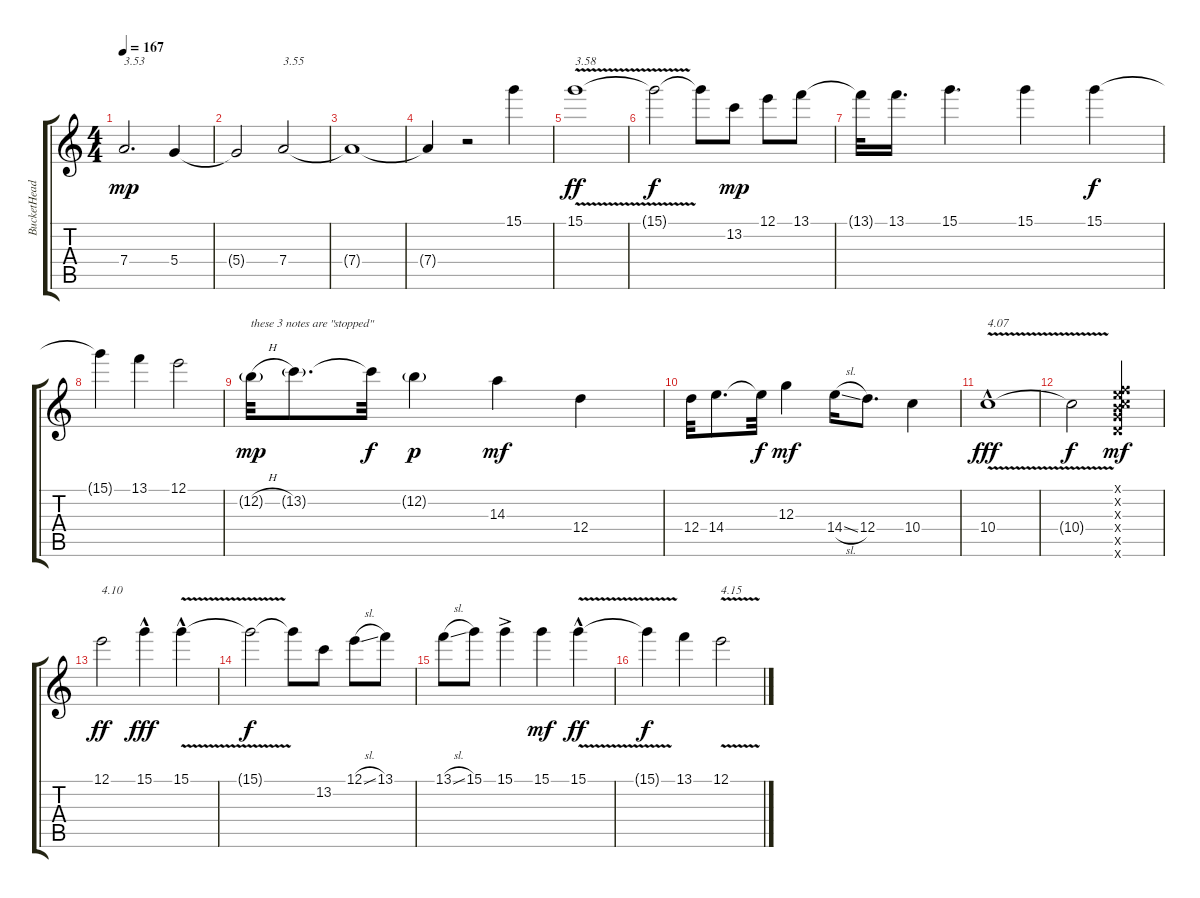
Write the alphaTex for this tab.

\track ("BucketHead" "BucketHead") {instrument acousticguitarnylon}
\staff {score tabs}
\tuning (E4 B3 G3 D3 A2 E2) {hide}
\ts (4 4)
\tempo 167
\clef g2
\ks c
7.4.2{d txt "3.53" dy mp} 5.4.4 |
5.4{t}.2 7.4.2{txt "3.55"} |
7.4{t}.1 |
7.4{t}.4 r.2 15.1.4 |
15.1{v}.1{txt "3.58" dy ff} |
15.1{t}.2{dy f} 15.1{t}.8 13.2.8{dy mp} 12.1.8 13.1.8 |
13.1{t}.32 13.1.16{d} 15.1.4{d} 15.1.4 15.1.4{dy f} |
15.1{t}.4 13.1.4 12.1.2 |
12.2{h g}.32{txt "these 3 notes are \"stopped\"" dy mp} 13.2{g}.8{d} 13.2{t}.32{dy f} 12.2{g}.4{dy p} 14.3.4{dy mf} 12.4.4 |
12.4.32 14.4.8{d} 14.4{t}.32{dy f} 12.3.4{dy mf} 14.4{sl}.16 12.4.8{d} 10.4.4 |
10.4{v hac}.1{txt "4.07" dy fff} |
10.4{t}.2{dy f} (0.1{x} 0.2{x} 10.3{x} 10.4{x} 10.5{x} 10.6{x}).2{dy mf} |
12.1.2{txt "4.10" dy ff} 15.1{hac}.4{dy fff} 15.1{v hac}.4 |
15.1{t}.2{dy f} 15.1{t}.8 13.2.8 12.1{sl}.8 13.1.8 |
13.1{sl}.8 15.1.8 15.1{ac}.4 15.1.4{dy mf} 15.1{v hac}.4{dy ff} |
15.1{t}.4{dy f} 13.1.4 12.1{v}.2{txt "4.15"}
